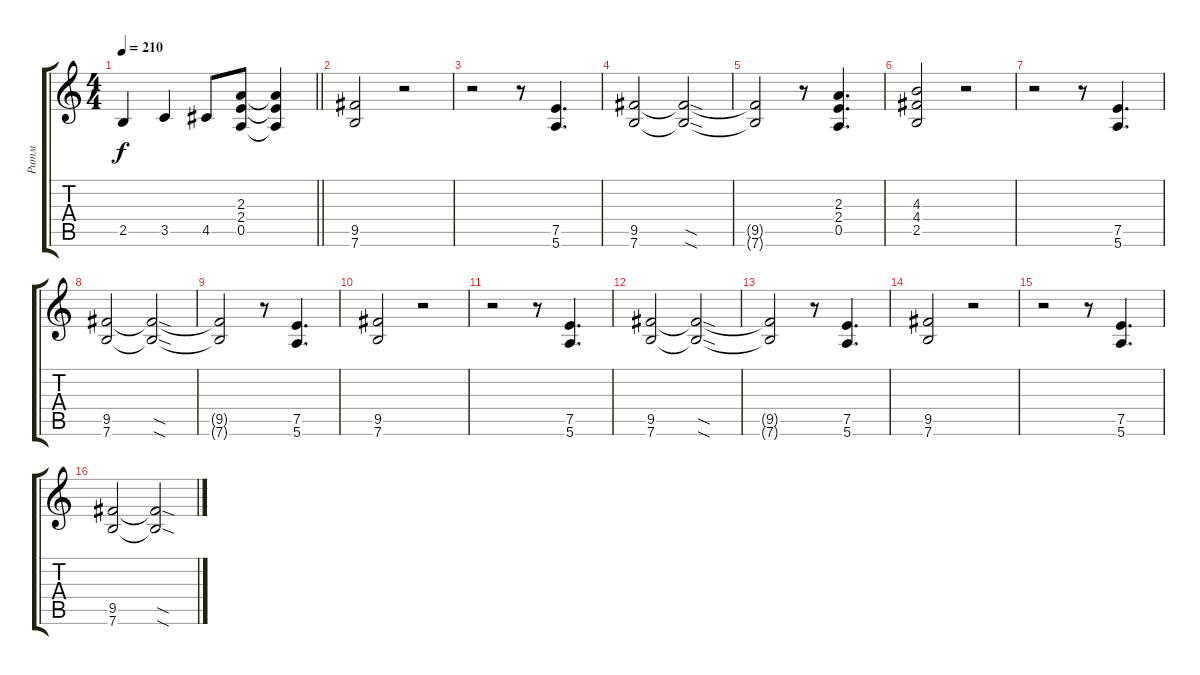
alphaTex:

\track ("Ритм" "Ритм") {instrument distortionguitar}
\staff {score tabs}
\tuning (E4 B3 G3 D3 A2 E2) {hide}
\ts (4 4)
\tempo 210
\clef g2
\barLineRight lightlight
\ks c
2.5{t}.4{dy f} 3.5.4 4.5.8 (2.3 2.4 0.5).8 (2.3{t} 2.4{t} 0.5{t}).4 |
\section ("" "")
(9.5 7.6).2 r.2 |
r.2 r.8 (7.5 5.6).4{d} |
(9.5 7.6).2 (9.5{sod t} 7.6{sod t}).2 |
(9.5{t} 7.6{t}).2 r.8 (2.3 2.4 0.5).4{d} |
(4.3 4.4 2.5).2 r.2 |
r.2 r.8 (7.5 5.6).4{d} |
(9.5 7.6).2 (9.5{sod t} 7.6{sod t}).2 |
(9.5{t} 7.6{t}).2 r.8 (7.5 5.6).4{d} |
(9.5 7.6).2 r.2 |
r.2 r.8 (7.5 5.6).4{d} |
(9.5 7.6).2 (9.5{sod t} 7.6{sod t}).2 |
(9.5{t} 7.6{t}).2 r.8 (7.5 5.6).4{d} |
(9.5 7.6).2 r.2 |
r.2 r.8 (7.5 5.6).4{d} |
(9.5 7.6).2 (9.5{sod t} 7.6{sod t}).2
